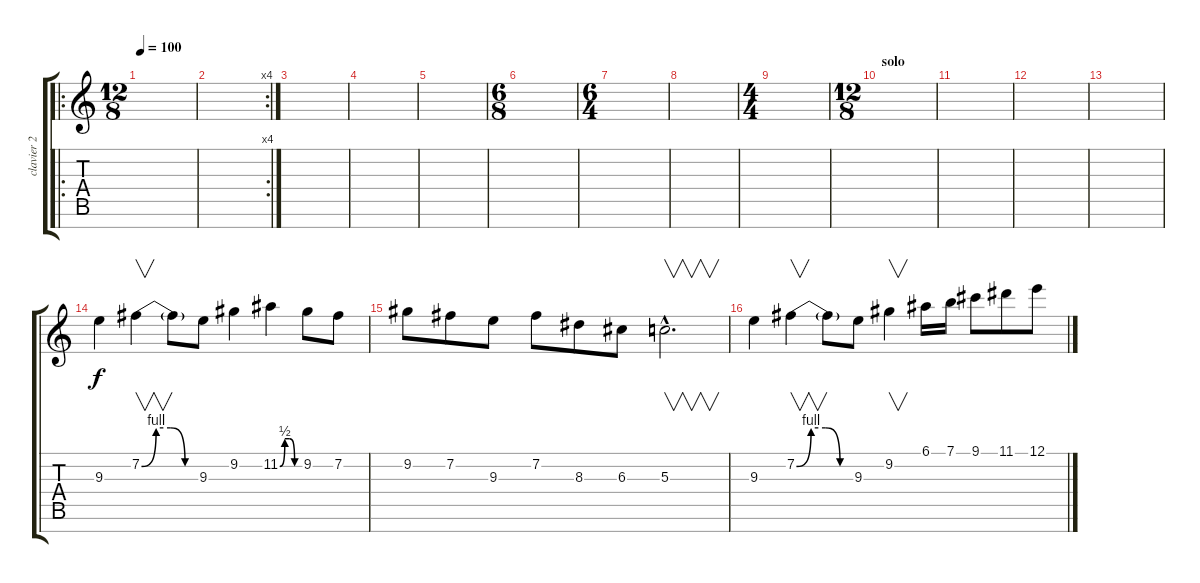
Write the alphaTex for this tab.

\track ("clavier 2" "clavier 2") {instrument distortionguitar}
\staff {score tabs}
\tuning (E4 B3 G3 D3 A2 E2 B1) {hide}
\ro
\ts (12 8)
\tempo 100
\clef g2
\ks c
|
\rc 4
|
|
|
|
\ts (6 8)
|
\ts (6 4)
|
|
\ts (4 4)
|
\ts (12 8)
\section ("" "solo")
|
|
|
|
9.3.4{volume 16 balance 0 instrument distortionguitar} 7.2{be (custom 0 0 15 4 30 4 45 0 60 0)}.4{v} 7.2{t}.8 9.3.8 9.2.4 11.2{be (custom 0 0 15 2 30 2 45 0 60 0)}.4 9.2.8 7.2.8 |
9.2.8 7.2.8 9.3.8 7.2.8 8.3.8 6.3.8 5.3{hac}.2{v d} |
9.3.4 7.2{be (custom 0 0 15 4 30 4 45 0 60 0)}.4{v} 7.2{t}.8 9.3.8 9.2.4{v} 6.1.16 7.1.16 9.1.8 11.1.8 12.1.8
